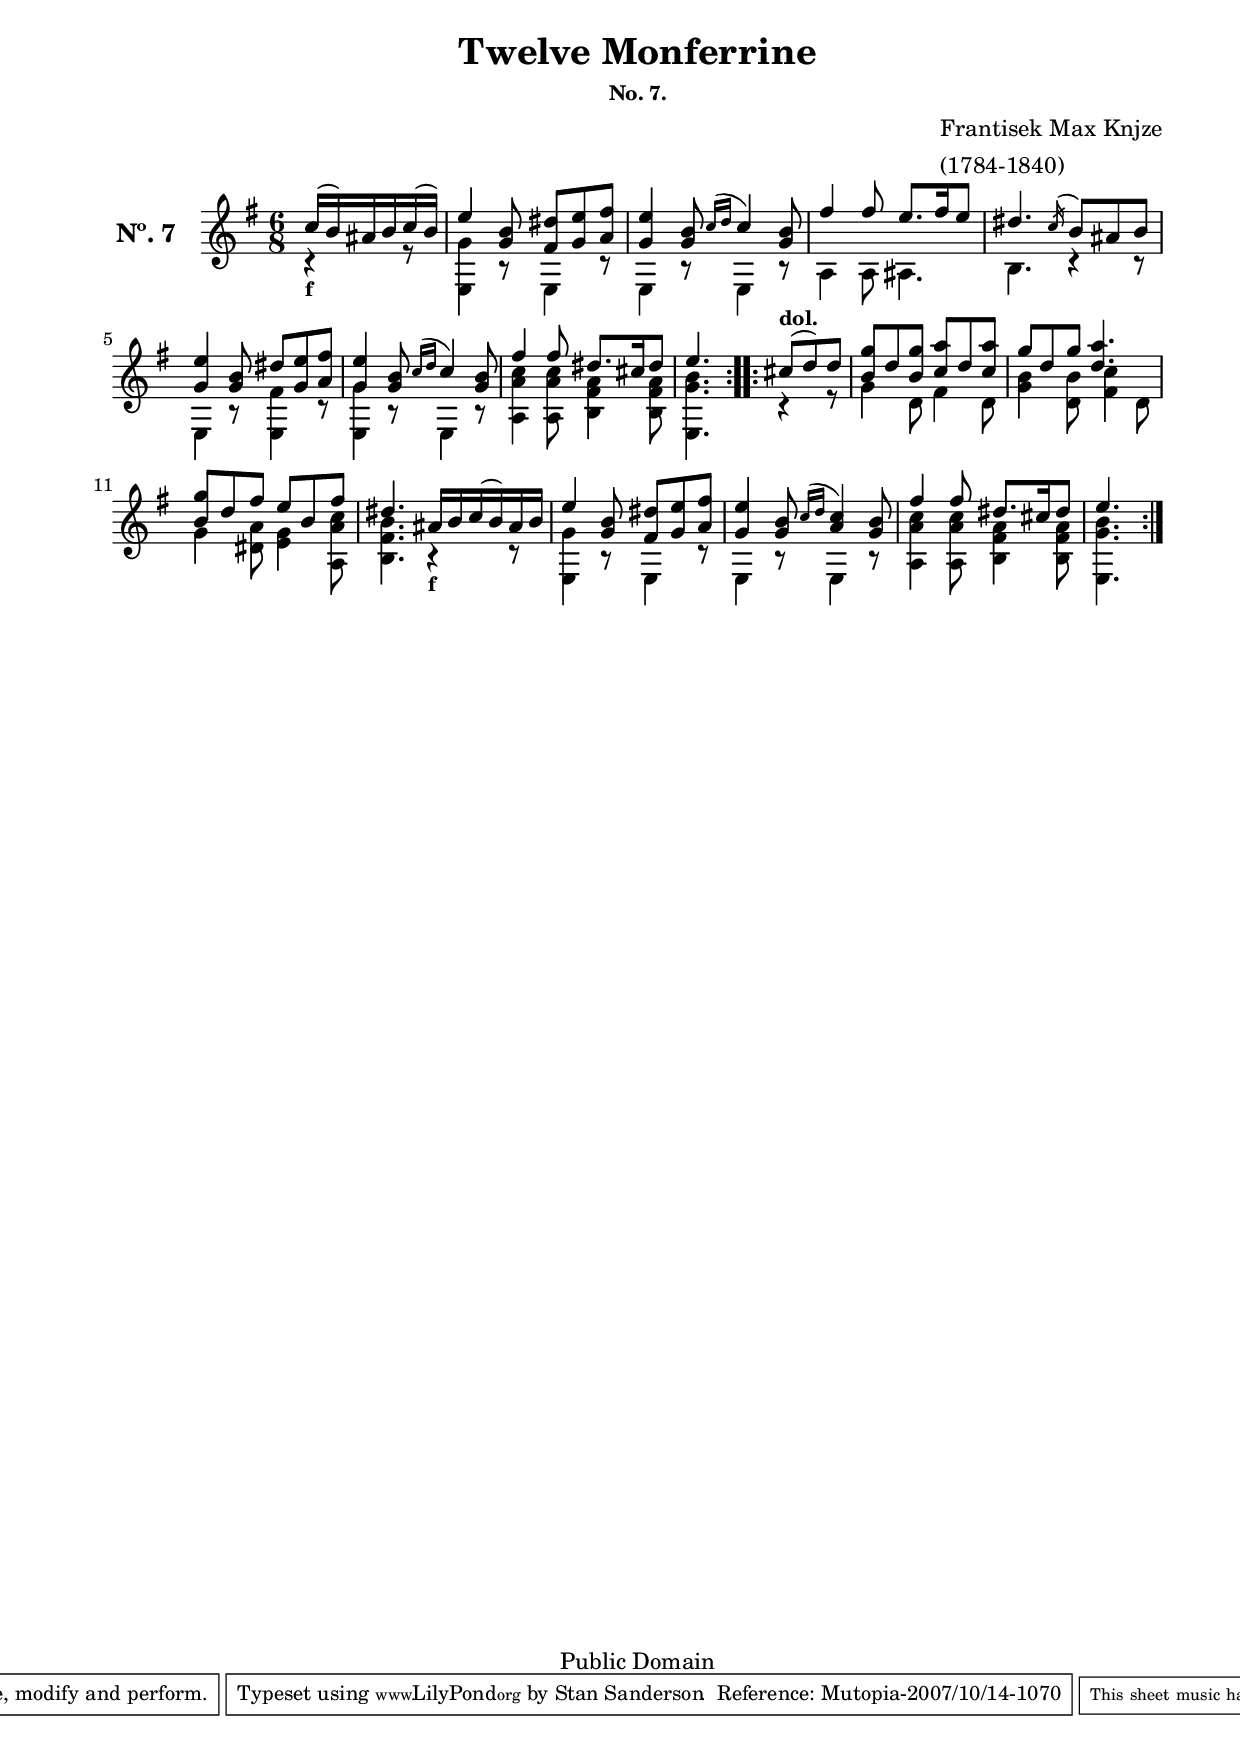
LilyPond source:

% Created on Tue Sep 25 2007
\version "2.11.33"
%#(set-global-staff-size 17) 
\include "english.ly"


\paper {
	%#(set-paper-size "a4")
	%#(set-paper-size "letter")
	left-margin = 0.75 \in
	line-width = 7.0 \in
	between-system-padding = #2.0
	between-system-space = #2.0
	ragged-last-bottom = ##f
	ragged-bottom = ##t
}


\header {
	title = "Twelve Monferrine"
	subsubtitle = "No. 7."
	composer = \markup {
		\column {"Frantisek Max Knjze" "(1784-1840)"}
			}
% MUTOPIA
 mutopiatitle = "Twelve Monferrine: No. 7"
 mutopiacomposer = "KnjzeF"
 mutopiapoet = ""
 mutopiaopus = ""
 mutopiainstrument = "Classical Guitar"
 date = "unk"
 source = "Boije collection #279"
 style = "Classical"
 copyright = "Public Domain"
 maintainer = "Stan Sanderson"
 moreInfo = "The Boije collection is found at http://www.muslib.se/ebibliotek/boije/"
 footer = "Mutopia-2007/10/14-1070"
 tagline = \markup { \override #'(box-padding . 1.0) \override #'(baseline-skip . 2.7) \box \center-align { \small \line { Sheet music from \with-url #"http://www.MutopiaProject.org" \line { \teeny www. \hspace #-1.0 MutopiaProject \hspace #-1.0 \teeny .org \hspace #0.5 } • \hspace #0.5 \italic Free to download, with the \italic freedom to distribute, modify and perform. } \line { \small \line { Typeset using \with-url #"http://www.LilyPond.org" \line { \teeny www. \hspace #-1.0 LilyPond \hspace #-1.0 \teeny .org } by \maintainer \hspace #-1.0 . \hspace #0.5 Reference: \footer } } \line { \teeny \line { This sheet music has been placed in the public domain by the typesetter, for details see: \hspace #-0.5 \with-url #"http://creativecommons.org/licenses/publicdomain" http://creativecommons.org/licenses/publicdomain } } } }
}

%% Source
%% Boije collection # 279
%% http://www.muslib.se/ebibliotek/boije/
%%
%% Praga presso Marco Berra.
%% Fra. Max Knjze (also spelled Kniže) was born
%% 7 Sep 1784 in Dralielcice, near Beroun, Bohmen. 
%% He died 23 Jul 1840 in Prague, Czechoslovakia.
%% He was a guitarist, composer and conductor.
%%


%%%% shortcuts
%  fingering orientations
	sfol = \set fingeringOrientations = #'(left)
	sfor = \set fingeringOrientations = #'(right)
	sfod = \set fingeringOrientations = #'(down)
	sfou = \set fingeringOrientations = #'(up)

%  string number orientations
	ssnol =  \set stringNumberOrientations = #'(left)  %(down right up)
	ssnou =  \set stringNumberOrientations = #'(up)
	ssnod =  \set stringNumberOrientations = #'(down)
	ssnor =  \set stringNumberOrientations = #'(right)

%  position indicators
	II = \markup {\smaller "II"}
	IIa = \markup {\smaller \hspace #2.0 \bold "CII"}
	III = \markup {\smaller  "III"}
	IV = \markup {\smaller  "IV"}
	V = \markup {\smaller  "V"}
	VII = \markup {\smaller  "VII"}
	VIII = \markup {\smaller  "VIII"}
%% (alternates A)
	loc = \markup{\smaller"loco."}
	bpos = \markup{\smaller"2 pos:"}
	cpos = \markup{\smaller"3 pos:"}
	dpos = \markup{\smaller"4 pos:"}
	epos = \markup{\smaller"5 pos:"}
	gpos = \markup{\smaller"7 pos:"}
	ipos = \markup{\smaller"9 pos:"}
	eposd = \markup{\smaller\column{"5 pos:" "dol:"}}
	
%% dynamics per original
pP = \markup { \smaller \bold "pp"}
P = \markup { \smaller \bold "p"}
mF = \markup { \smaller \bold "mf"}
F = \markup { \smaller \bold "f"}
fF = \markup { \smaller \bold "ff"}
sF = \markup { \smaller \bold "sf"} 

% miscellaneous and reminders
	harm = \once \override NoteHead #'style = #'harmonic 
	octavado = \markup { \smaller \italic "arm. 12" }
	octavados= \markup {\smaller\italic\column {"arm." "12" }}
	%\mark \markup {\smaller \smaller \musicglyph #"scripts.segno"}
	%\markup {\smaller \vcenter "to" \hspace #0.7 \smaller \vcenter \musicglyph #"scripts.coda"}
	% \arpeggioUp \arpeggio
	%segn = \markup { \smaller \vcenter "to" \hspace #0.7 \vcenter \smaller \musicglyph #"scripts.segno" }

%% End shortcuts




upper = {
	\set Staff.instrumentName=\markup{\larger\bold "Nº. 7  "}
	\relative c''{
%% Note: vertically align volta brackets-  #5 is default
%%		\override Staff.VoltaBracket #'minimum-space = #5.5

	\repeat volta 2 {
		\partial 8*3
		c16(_\F b) as b c( b) 
		e4 <b g>8 <ds fs,> <e g,> <fs a,> |
		<e g,>4 <b g>8 \acciaccatura{c16[ d]} c4 <b g>8 |
		fs'4 fs8 e8. fs16 e8 |
		ds4. \acciaccatura {c16} b8 as b |
		<e g,>4 <b g>8 ds <e g,> <fs a,> |
		<e g,>4 <b g>8 \acciaccatura{c16[ d]} c4 <b g>8 |
		fs'4 fs8 ds8. cs16 ds8 |
		e4.
		
		}
	\repeat volta 2 {
		\partial 8*3
		cs!8(^\markup{\smaller\bold"dol."} d) d
		<g b,> d <g b,> <a c,> d, <a' c,> |
		g d g <a d,>4. |
		<g b,>8 d fs e b fs' |
		ds4. as16_\F b c( b) as b |
		e4 <b g>8 <ds fs,> <e g,> <fs a,>
		<e g,>4 <b g>8 \acciaccatura{c16[ d]} <c a>4 <b g>8 |
		fs'4 fs8 ds8. cs16 ds8 |
		e4.
		}
	
		
	}
}		

middle = {
	\relative c'' {
		\override Staff.NoteCollision 
		#'merge-differently-headed = ##t
%% middle voice can interfere... use the following
%		\override Stem #'length-fraction = #0.4
	\repeat volta 2 {
		\partial 8*4
		s8 \grace s16 
		\stemDown s8*3 |
		s2.*5 |
		\grace s8 s2.
		\grace s8 s2.
		s4.
		}
	\repeat volta 2 {
		\partial 8*3
		s4.
		s2.*3
	}
	}
}

lower = {
	\relative c' { 
		\override Staff.NoteCollision 
		#'merge-differently-headed = ##t
	\repeat volta 2 {
		\partial 8*3
		r4 r8
		<g' e,>4 r8 e,4 r8 |
		e4 r8 e4 r8 |
		a4 a8 as4. |
		b4. r4 r8 |
		e,4 r8 <fs' e,>4 r8 |
		<g e,>4 r8 e,4 r8 |
		<c'' a a,>4 <c a a,>8 <a fs b,>4 <a fs b,>8 |
		<b g e,>4.
		
		}
	\repeat volta 2 {
		\partial 8*3
		r4 r8
		g4 d8 fs4 d8 |
		<b' g>4 <b d,>8 <c fs,>4 d,8 |
		g4 <a ds,>8 <g e>4 <c a a,>8 |
		<b fs b,>4. r4 r8 |
		<g e,>4 r8 e,4 r8 |
		e4 r8 e4 r8 |
		<c'' a a,>4 <c a a,>8 <a fs b,>4 <a fs b,>8 |
		<b g e,>4.
		
	}
	}
}	

staffClassicalGuitarG = \new Staff 

%%%  this moves the fingering closer to the note than default
		\with { 
			\override Fingering #'padding = #0.2 
		}
			{
			\time 6/8
			\key g \major
%			\tempo 4 = 72
%			\set Staff.instrumentName=\markup{\smaller\column{"Classical" "Guitar."}}
			\set Staff.midiInstrument="acoustic guitar (nylon)"
		%	\transposition c,
	<<
		\override Staff.NoteCollision 
		#'merge-differently-headed = ##t
			\new Voice = A { \voiceOne  \upper }
%			\new Voice = B { \voiceTwo  \middle }
			\new Voice = C { \voiceFour  \lower }
	>>
%		\bar "|."  %% End the piece if no repeat at end
}

\score { 
	\staffClassicalGuitarG
	}

		
\layout  {
		 \context { \Voice
%%% provides thicker glissando and moves closer to notes
			 \override Glissando #'thickness = #3
			 \override Glissando #'gap = #0.05

%%% adjust fingering size, distance from note
			\override Fingering #'font-size = #-6
			\override Fingering #'padding = #0.3
		 	}
	\context { \Score
			\override MetronomeMark #'extra-offset = #'(-9 . 0)
			\override MetronomeMark #'padding = #'3
			}
		
}		

\score {
	\unfoldRepeats
	\staffClassicalGuitarG
	  \midi {
	    \context {
	      \Score
      tempoWholesPerMinute = #(ly:make-moment 120 4)
      }
    }
}
